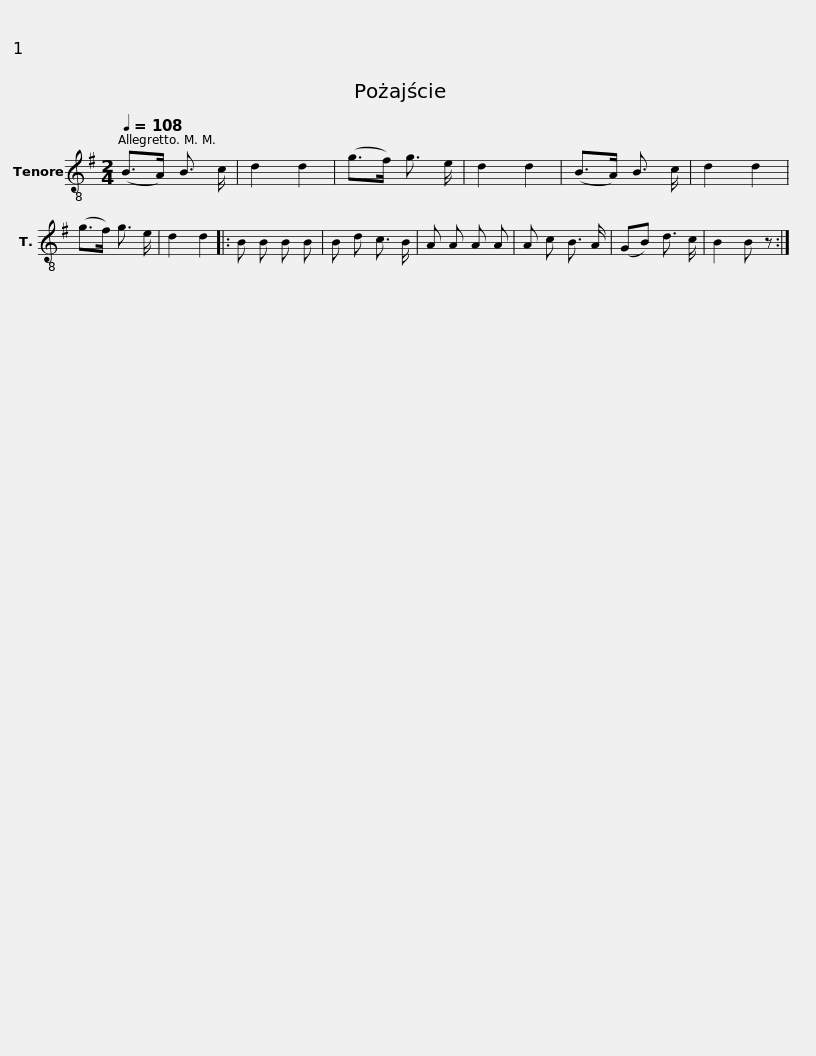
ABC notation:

X:1
L:1/8
Q:1/4=108
M:2/4
I:linebreak $
K:G
V:1 treble-8
V:1
 (B>A) B3/2 c/ | d2 d2 | (g>f) g3/2 e/ | d2 d2 | (B>A) B3/2 c/ |$ %5
 d2 d2 | (g>f) g3/2 e/ | d2 d2 |: B B B B | B d c3/2 B/ |$ %10
 A A A A | A c B3/2 A/ | (GB) d3/2 c/ | B2 B z :| %14
